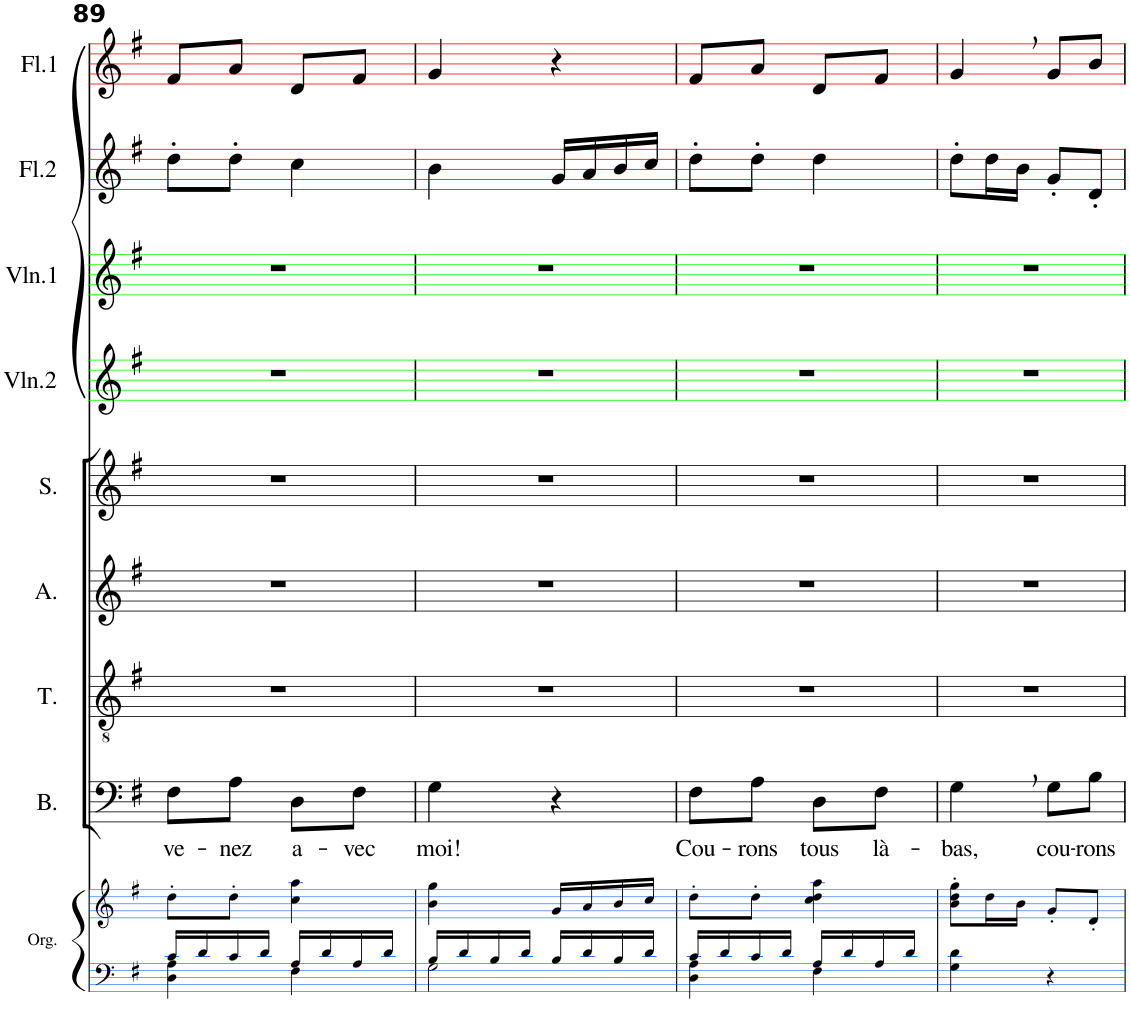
**kern	**kern	**kern	**text	**kern	**kern	**kern	**kern	**kern	**kern	**kern
*part9	*part9	*part8	*part8	*part7	*part6	*part5	*part4	*part3	*part2	*part1
*staff10	*staff9	*staff8	*staff8	*staff7	*staff6	*staff5	*staff4	*staff3	*staff2	*staff1
*I"Orgue	*	*I"Bass	*	*I"Ténor	*I"Alto	*I"Soprano	*I"Violon 2	*I"Violon 1	*I"Flûte 2	*I"Flûte 1
*I'Org.	*	*I'B.	*	*I'T.	*I'A.	*I'S.	*I'Vln.2	*I'Vln.1	*I'Fl.2	*I'Fl.1
!!LO:PB:g=z
*clefF4	*clefG2	*clefF4	*	*clefGv2	*clefG2	*clefG2	*clefG2	*clefG2	*clefG2	*clefG2
*k[f#]	*k[f#]	*k[f#]	*	*k[f#]	*k[f#]	*k[f#]	*k[f#]	*k[f#]	*k[f#]	*k[f#]
*M2/4	*M2/4	*M2/4	*	*M2/4	*M2/4	*M2/4	*M2/4	*M2/4	*M2/4	*M2/4
=89	=89	=89	=89	=89	=89	=89	=89	=89	=89	=89
*^	*	*	*	*	*	*	*	*	*	*
!	!	!	!	!LO:LY:b	!	!	!	!	!	!	!
16c/LL	4D\ 4A\	8dd'\L	8F#\L	ve-	2r	2r	2r	2r	2r	8dd'\L	8f#/L
16d/	.	.	.	.	.	.	.	.	.	.	.
!	!	!	!	!LO:LY:b	!	!	!	!	!	!	!
16c/	.	8dd'\J	8A\J	-nez	.	.	.	.	.	8dd'\J	8a/J
16d/JJ	.	.	.	.	.	.	.	.	.	.	.
!	!	!	!	!LO:LY:b	!	!	!	!	!	!	!
16A/LL	4F#\	4cc\ 4aa\	8D\L	a-	.	.	.	.	.	4cc\	8d/L
16d/	.	.	.	.	.	.	.	.	.	.	.
!	!	!	!	!LO:LY:b	!	!	!	!	!	!	!
16A/	.	.	8F#\J	-vec	.	.	.	.	.	.	8f#/J
16d/JJ	.	.	.	.	.	.	.	.	.	.	.
=90	=90	=90	=90	=90	=90	=90	=90	=90	=90	=90	=90
!	!	!	!	!LO:LY:b	!	!	!	!	!	!	!
16B/LL	2G\	4b\ 4gg\	4G\	moi!	2r	2r	2r	2r	2r	4b\	4g/
16d/	.	.	.	.	.	.	.	.	.	.	.
16B/	.	.	.	.	.	.	.	.	.	.	.
16d/JJ	.	.	.	.	.	.	.	.	.	.	.
16B/LL	.	16g/LL	4r	.	.	.	.	.	.	16g/LL	4r
16d/	.	16a/	.	.	.	.	.	.	.	16a/	.
16B/	.	16b/	.	.	.	.	.	.	.	16b/	.
16d/JJ	.	16cc/JJ	.	.	.	.	.	.	.	16cc/JJ	.
=91	=91	=91	=91	=91	=91	=91	=91	=91	=91	=91	=91
!	!	!	!	!LO:LY:b	!	!	!	!	!	!	!
16c/LL	4D\ 4A\	8dd'\L	8F#\L	Cou-	2r	2r	2r	2r	2r	8dd'\L	8f#/L
16d/	.	.	.	.	.	.	.	.	.	.	.
!	!	!	!	!LO:LY:b	!	!	!	!	!	!	!
16c/	.	8dd'\J	8A\J	-rons	.	.	.	.	.	8dd'\J	8a/J
16d/JJ	.	.	.	.	.	.	.	.	.	.	.
!	!	!	!	!LO:LY:b	!	!	!	!	!	!	!
16A/LL	4F#\	4cc\ 4dd\ 4aa\	8D\L	tous	.	.	.	.	.	4dd\	8d/L
16d/	.	.	.	.	.	.	.	.	.	.	.
!	!	!	!	!LO:LY:b	!	!	!	!	!	!	!
16A/	.	.	8F#\J	là-	.	.	.	.	.	.	8f#/J
16d/JJ	.	.	.	.	.	.	.	.	.	.	.
*v	*v	*	*	*	*	*	*	*	*	*	*
=92	=92	=92	=92	=92	=92	=92	=92	=92	=92	=92
!	!	!	!LO:LY:b	!	!	!	!	!	!	!
4G\ 4d\	8b\' 8dd\' 8gg\'L	4G,\	-bas,	2r	2r	2r	2r	2r	8dd'\L	4g,/
.	16dd\L	.	.	.	.	.	.	.	16dd\L	.
.	16b\JJ	.	.	.	.	.	.	.	16b\JJ	.
!	!	!	!LO:LY:b	!	!	!	!	!	!	!
4r	8g'/L	8G\L	cou-	.	.	.	.	.	8g'/L	8g/L
!	!	!	!LO:LY:b	!	!	!	!	!	!	!
.	8d'/J	8B\J	-rons	.	.	.	.	.	8d'/J	8b/J
=	=	=	=	=	=	=	=	=	=	=
*-	*-	*-	*-	*-	*-	*-	*-	*-	*-	*-
